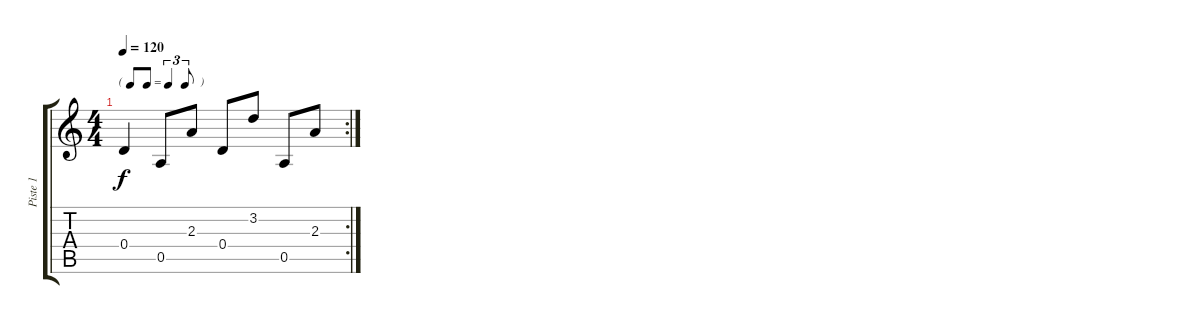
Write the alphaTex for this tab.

\track ("Piste 1" "Piste 1") {instrument acousticguitarsteel}
\staff {score tabs}
\tuning (E4 B3 G3 D3 A2 E2) {hide}
\rc 2
\ts (4 4)
\tf triplet8th
\tempo 120
\clef g2
\ks c
0.4.4{dy f} 0.5.8 2.3.8 0.4.8 3.2.8 0.5.8 2.3.8
